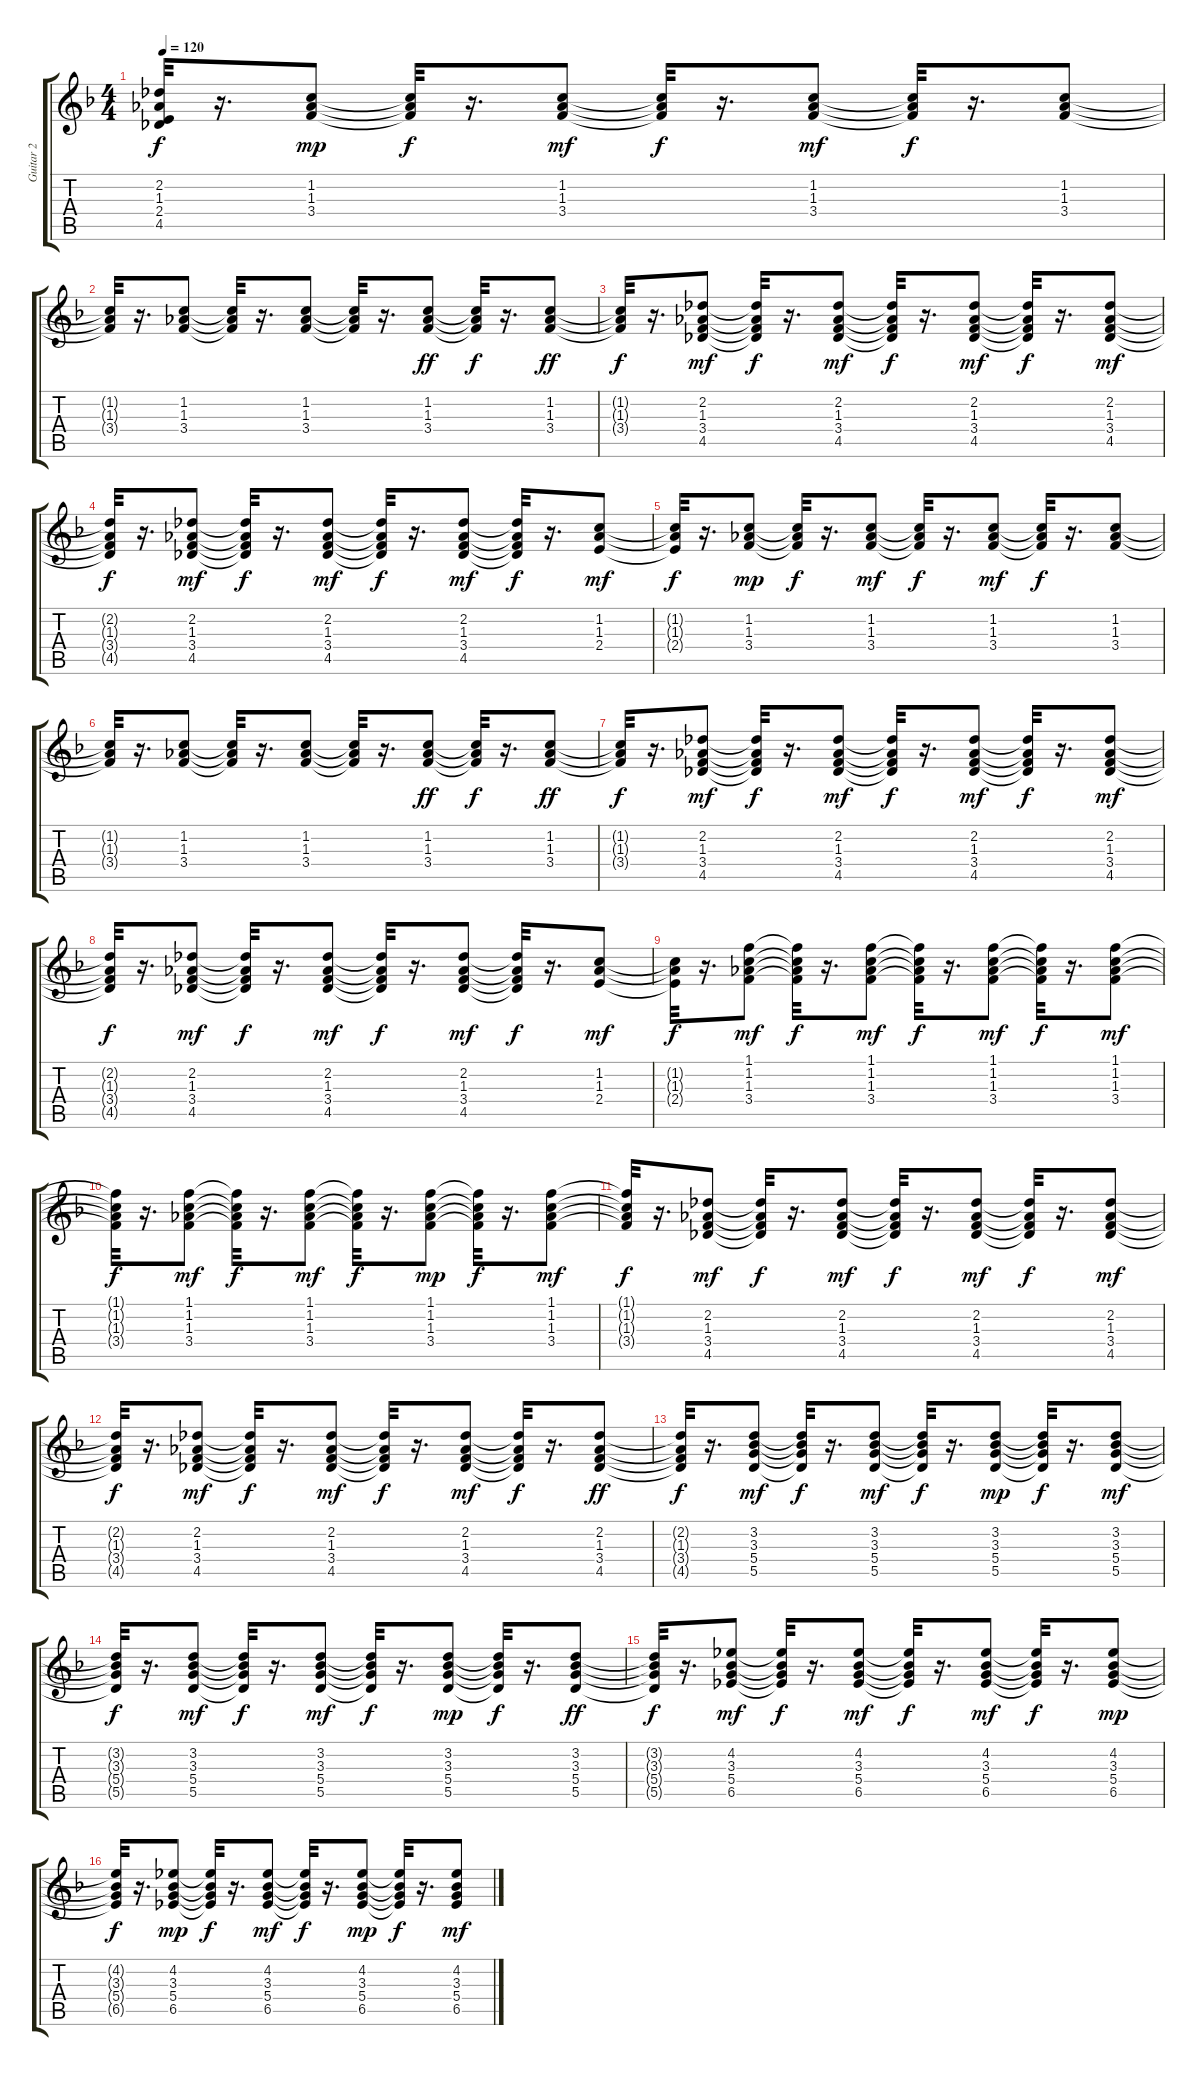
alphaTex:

\track ("Guitar 2" "Guitar 2") {instrument acousticguitarsteel}
\staff {score tabs}
\tuning (E4 B3 G3 D3 A2 E2) {hide}
\ts (4 4)
\tempo 120
\clef g2
\ks dminor
(2.2{t} 1.3{t} 2.4{t} 4.5{t}).32{dy f} r.16{d} (1.2 1.3 3.4).8{dy mp} (1.2{t} 1.3{t} 3.4{t}).32{dy f} r.16{d} (1.2 1.3 3.4).8{dy mf} (1.2{t} 1.3{t} 3.4{t}).32{dy f} r.16{d} (1.2 1.3 3.4).8{dy mf} (1.2{t} 1.3{t} 3.4{t}).32{dy f} r.16{d} (1.2 1.3 3.4).8 |
(1.2{t} 1.3{t} 3.4{t}).32 r.16{d} (1.2 1.3 3.4).8 (1.2{t} 1.3{t} 3.4{t}).32 r.16{d} (1.2 1.3 3.4).8 (1.2{t} 1.3{t} 3.4{t}).32 r.16{d} (1.2 1.3 3.4).8{dy ff} (1.2{t} 1.3{t} 3.4{t}).32{dy f} r.16{d} (1.2 1.3 3.4).8{dy ff} |
(1.2{t} 1.3{t} 3.4{t}).32{dy f} r.16{d} (2.2 1.3 3.4 4.5).8{dy mf} (2.2{t} 1.3{t} 3.4{t} 4.5{t}).32{dy f} r.16{d} (2.2 1.3 3.4 4.5).8{dy mf} (2.2{t} 1.3{t} 3.4{t} 4.5{t}).32{dy f} r.16{d} (2.2 1.3 3.4 4.5).8{dy mf} (2.2{t} 1.3{t} 3.4{t} 4.5{t}).32{dy f} r.16{d} (2.2 1.3 3.4 4.5).8{dy mf} |
(2.2{t} 1.3{t} 3.4{t} 4.5{t}).32{dy f} r.16{d} (2.2 1.3 3.4 4.5).8{dy mf} (2.2{t} 1.3{t} 3.4{t} 4.5{t}).32{dy f} r.16{d} (2.2 1.3 3.4 4.5).8{dy mf} (2.2{t} 1.3{t} 3.4{t} 4.5{t}).32{dy f} r.16{d} (2.2 1.3 3.4 4.5).8{dy mf} (2.2{t} 1.3{t} 3.4{t} 4.5{t}).32{dy f} r.16{d} (1.2 1.3 2.4).8{dy mf} |
(1.2{t} 1.3{t} 2.4{t}).32{dy f} r.16{d} (1.2 1.3 3.4).8{dy mp} (1.2{t} 1.3{t} 3.4{t}).32{dy f} r.16{d} (1.2 1.3 3.4).8{dy mf} (1.2{t} 1.3{t} 3.4{t}).32{dy f} r.16{d} (1.2 1.3 3.4).8{dy mf} (1.2{t} 1.3{t} 3.4{t}).32{dy f} r.16{d} (1.2 1.3 3.4).8 |
(1.2{t} 1.3{t} 3.4{t}).32 r.16{d} (1.2 1.3 3.4).8 (1.2{t} 1.3{t} 3.4{t}).32 r.16{d} (1.2 1.3 3.4).8 (1.2{t} 1.3{t} 3.4{t}).32 r.16{d} (1.2 1.3 3.4).8{dy ff} (1.2{t} 1.3{t} 3.4{t}).32{dy f} r.16{d} (1.2 1.3 3.4).8{dy ff} |
(1.2{t} 1.3{t} 3.4{t}).32{dy f} r.16{d} (2.2 1.3 3.4 4.5).8{dy mf} (2.2{t} 1.3{t} 3.4{t} 4.5{t}).32{dy f} r.16{d} (2.2 1.3 3.4 4.5).8{dy mf} (2.2{t} 1.3{t} 3.4{t} 4.5{t}).32{dy f} r.16{d} (2.2 1.3 3.4 4.5).8{dy mf} (2.2{t} 1.3{t} 3.4{t} 4.5{t}).32{dy f} r.16{d} (2.2 1.3 3.4 4.5).8{dy mf} |
(2.2{t} 1.3{t} 3.4{t} 4.5{t}).32{dy f} r.16{d} (2.2 1.3 3.4 4.5).8{dy mf} (2.2{t} 1.3{t} 3.4{t} 4.5{t}).32{dy f} r.16{d} (2.2 1.3 3.4 4.5).8{dy mf} (2.2{t} 1.3{t} 3.4{t} 4.5{t}).32{dy f} r.16{d} (2.2 1.3 3.4 4.5).8{dy mf} (2.2{t} 1.3{t} 3.4{t} 4.5{t}).32{dy f} r.16{d} (1.2 1.3 2.4).8{dy mf} |
(1.2{t} 1.3{t} 2.4{t}).32{dy f} r.16{d} (1.1 1.2 1.3 3.4).8{dy mf} (1.1{t} 1.2{t} 1.3{t} 3.4{t}).32{dy f} r.16{d} (1.1 1.2 1.3 3.4).8{dy mf} (1.1{t} 1.2{t} 1.3{t} 3.4{t}).32{dy f} r.16{d} (1.1 1.2 1.3 3.4).8{dy mf} (1.1{t} 1.2{t} 1.3{t} 3.4{t}).32{dy f} r.16{d} (1.1 1.2 1.3 3.4).8{dy mf} |
(1.1{t} 1.2{t} 1.3{t} 3.4{t}).32{dy f} r.16{d} (1.1 1.2 1.3 3.4).8{dy mf} (1.1{t} 1.2{t} 1.3{t} 3.4{t}).32{dy f} r.16{d} (1.1 1.2 1.3 3.4).8{dy mf} (1.1{t} 1.2{t} 1.3{t} 3.4{t}).32{dy f} r.16{d} (1.1 1.2 1.3 3.4).8{dy mp} (1.1{t} 1.2{t} 1.3{t} 3.4{t}).32{dy f} r.16{d} (1.1 1.2 1.3 3.4).8{dy mf} |
(1.1{t} 1.2{t} 1.3{t} 3.4{t}).32{dy f} r.16{d} (2.2 1.3 3.4 4.5).8{dy mf} (2.2{t} 1.3{t} 3.4{t} 4.5{t}).32{dy f} r.16{d} (2.2 1.3 3.4 4.5).8{dy mf} (2.2{t} 1.3{t} 3.4{t} 4.5{t}).32{dy f} r.16{d} (2.2 1.3 3.4 4.5).8{dy mf} (2.2{t} 1.3{t} 3.4{t} 4.5{t}).32{dy f} r.16{d} (2.2 1.3 3.4 4.5).8{dy mf} |
(2.2{t} 1.3{t} 3.4{t} 4.5{t}).32{dy f} r.16{d} (2.2 1.3 3.4 4.5).8{dy mf} (2.2{t} 1.3{t} 3.4{t} 4.5{t}).32{dy f} r.16{d} (2.2 1.3 3.4 4.5).8{dy mf} (2.2{t} 1.3{t} 3.4{t} 4.5{t}).32{dy f} r.16{d} (2.2 1.3 3.4 4.5).8{dy mf} (2.2{t} 1.3{t} 3.4{t} 4.5{t}).32{dy f} r.16{d} (2.2 1.3 3.4 4.5).8{dy ff} |
(2.2{t} 1.3{t} 3.4{t} 4.5{t}).32{dy f} r.16{d} (3.2 3.3 5.4 5.5).8{dy mf} (3.2{t} 3.3{t} 5.4{t} 5.5{t}).32{dy f} r.16{d} (3.2 3.3 5.4 5.5).8{dy mf} (3.2{t} 3.3{t} 5.4{t} 5.5{t}).32{dy f} r.16{d} (3.2 3.3 5.4 5.5).8{dy mp} (3.2{t} 3.3{t} 5.4{t} 5.5{t}).32{dy f} r.16{d} (3.2 3.3 5.4 5.5).8{dy mf} |
(3.2{t} 3.3{t} 5.4{t} 5.5{t}).32{dy f} r.16{d} (3.2 3.3 5.4 5.5).8{dy mf} (3.2{t} 3.3{t} 5.4{t} 5.5{t}).32{dy f} r.16{d} (3.2 3.3 5.4 5.5).8{dy mf} (3.2{t} 3.3{t} 5.4{t} 5.5{t}).32{dy f} r.16{d} (3.2 3.3 5.4 5.5).8{dy mp} (3.2{t} 3.3{t} 5.4{t} 5.5{t}).32{dy f} r.16{d} (3.2 3.3 5.4 5.5).8{dy ff} |
(3.2{t} 3.3{t} 5.4{t} 5.5{t}).32{dy f} r.16{d} (4.2 3.3 5.4 6.5).8{dy mf} (4.2{t} 3.3{t} 5.4{t} 6.5{t}).32{dy f} r.16{d} (4.2 3.3 5.4 6.5).8{dy mf} (4.2{t} 3.3{t} 5.4{t} 6.5{t}).32{dy f} r.16{d} (4.2 3.3 5.4 6.5).8{dy mf} (4.2{t} 3.3{t} 5.4{t} 6.5{t}).32{dy f} r.16{d} (4.2 3.3 5.4 6.5).8{dy mp} |
(4.2{t} 3.3{t} 5.4{t} 6.5{t}).32{dy f} r.16{d} (4.2 3.3 5.4 6.5).8{dy mp} (4.2{t} 3.3{t} 5.4{t} 6.5{t}).32{dy f} r.16{d} (4.2 3.3 5.4 6.5).8{dy mf} (4.2{t} 3.3{t} 5.4{t} 6.5{t}).32{dy f} r.16{d} (4.2 3.3 5.4 6.5).8{dy mp} (4.2{t} 3.3{t} 5.4{t} 6.5{t}).32{dy f} r.16{d} (4.2 3.3 5.4 6.5).8{dy mf}
